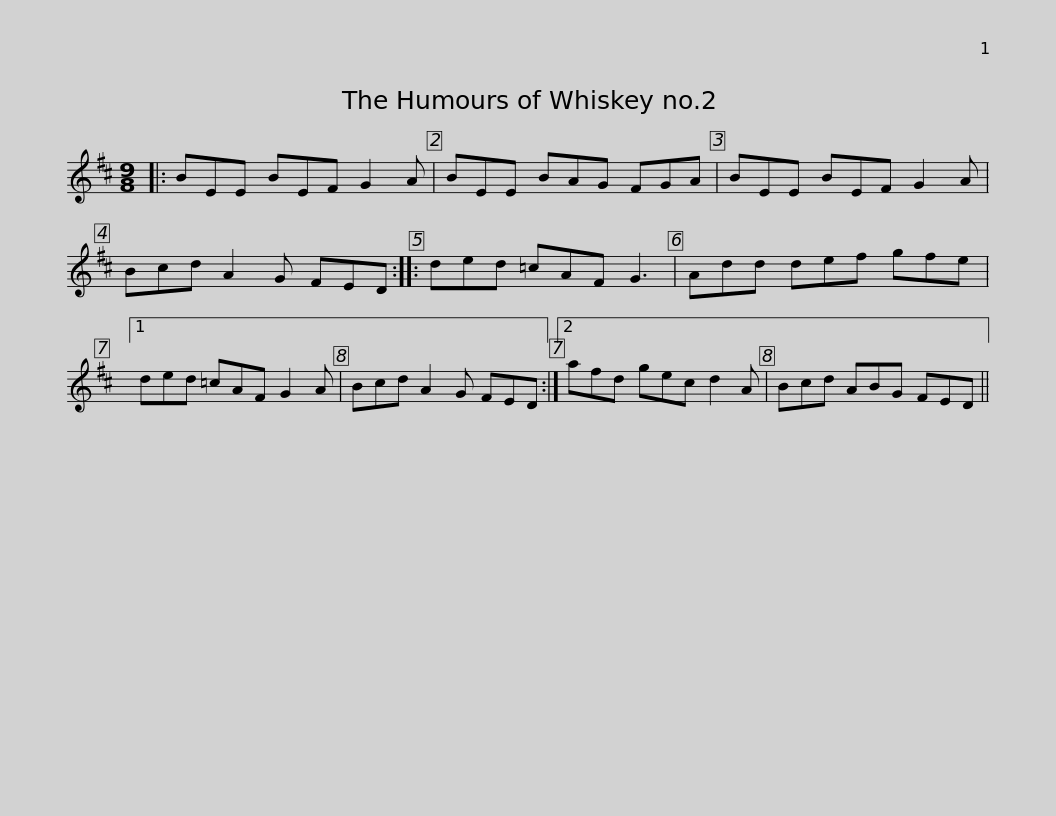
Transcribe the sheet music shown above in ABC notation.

X:1
L:1/8
M:9/8
I:linebreak $
K:D
V:1 treble
V:1
|: BEE BEF G2 A | BEE BAG FGA | BEE BEF G2 A | Bcd A2 G FED ::$ ded =cAF G3 | %5
 Add def gfe |1 ded =cAF G2 A | Bcd A2 G FED :|2 afd gec d2 A |$ Bcd ABG FED || %10
